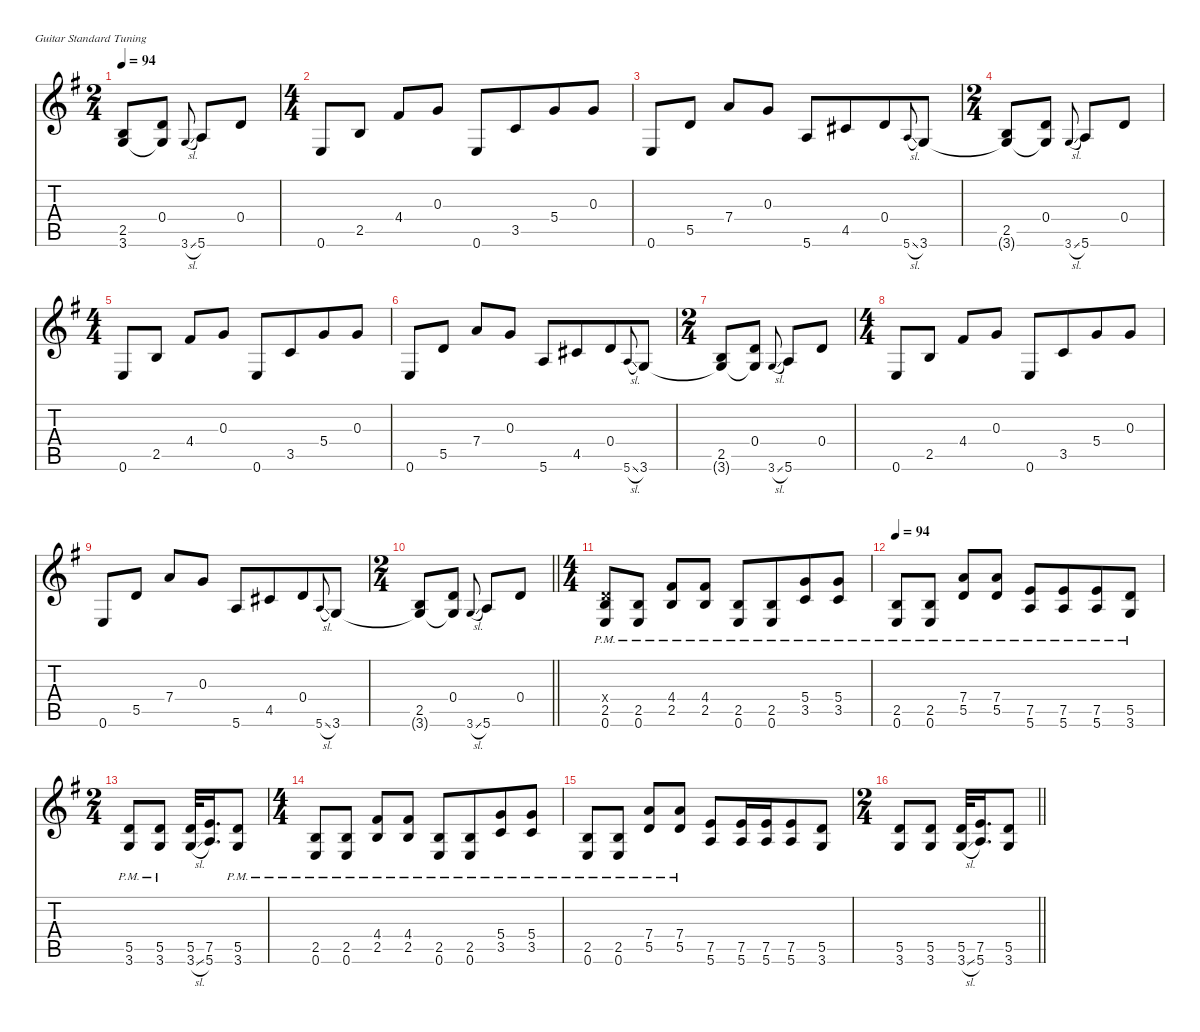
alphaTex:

\defaultSystemsLayout 4
\hideDynamics
\bracketExtendMode nobrackets
\singleTrackTrackNamePolicy hidden
\multiTrackTrackNamePolicy hidden
\firstSystemTrackNameMode fullname
\firstSystemTrackNameOrientation horizontal
\otherSystemsTrackNameOrientation horizontal
\track ("Kirk Hammet" "el.guit.") {defaultSystemsLayout 8 mute instrument electricguitarclean}
\staff {score tabs}
\tuning (E4 B3 G3 D3 A2 E2)
\ts (2 4)
\beaming (8 2 2)
\tempo 94
\clef g2
\ks eminor
(2.5{acc forcenatural} 3.6{t acc forcenatural}).8{dy f beam Up} (0.4{acc forcenatural} 3.6{t acc forcenatural}).8{beam Up} 3.6{sl acc forcenatural}.8{gr onbeat beam Up} 5.6{acc forcenatural}.8{beam Up} 0.4{acc forcenatural}.8{beam Up} |
\ts (4 4)
\beaming (8 2 2 4)
0.6{acc forcenatural}.8{beam Up} 2.5{acc forcenatural}.8{beam Up} 4.4{acc #}.8{beam Up} 0.3{acc forcenatural}.8{beam Up} 0.6{acc forcenatural}.8{beam Up} 3.5{acc forcenatural}.8{beam Up} 5.4{acc forcenatural}.8{beam Up} 0.3{acc forcenatural}.8{beam Up} |
0.6{acc forcenatural}.8{beam Up} 5.5{acc forcenatural}.8{beam Up} 7.4{acc forcenatural}.8{beam Up} 0.3{acc forcenatural}.8{beam Up} 5.6{acc forcenatural}.8{beam Up} 4.5{acc #}.8{beam Up} 0.4{acc forcenatural}.8{beam Up} 5.6{sl acc forcenatural}.8{gr onbeat beam Up} 3.6{acc forcenatural}.8{beam Up} |
\ts (2 4)
\beaming (8 2 2)
(2.5{acc forcenatural} 3.6{t acc forcenatural}).8{beam Up} (0.4{acc forcenatural} 3.6{t acc forcenatural}).8{beam Up} 3.6{sl acc forcenatural}.8{gr onbeat beam Up} 5.6{acc forcenatural}.8{beam Up} 0.4{acc forcenatural}.8{beam Up} |
\ts (4 4)
\beaming (8 2 2 4)
0.6{acc forcenatural}.8{beam Up} 2.5{acc forcenatural}.8{beam Up} 4.4{acc #}.8{beam Up} 0.3{acc forcenatural}.8{beam Up} 0.6{acc forcenatural}.8{beam Up} 3.5{acc forcenatural}.8{beam Up} 5.4{acc forcenatural}.8{beam Up} 0.3{acc forcenatural}.8{beam Up} |
0.6{acc forcenatural}.8{beam Up} 5.5{acc forcenatural}.8{beam Up} 7.4{acc forcenatural}.8{beam Up} 0.3{acc forcenatural}.8{beam Up} 5.6{acc forcenatural}.8{beam Up} 4.5{acc #}.8{beam Up} 0.4{acc forcenatural}.8{beam Up} 5.6{sl acc forcenatural}.8{gr onbeat beam Up} 3.6{acc forcenatural}.8{beam Up} |
\ts (2 4)
\beaming (8 2 2)
(2.5{acc forcenatural} 3.6{t acc forcenatural}).8{beam Up} (0.4{acc forcenatural} 3.6{t acc forcenatural}).8{beam Up} 3.6{sl acc forcenatural}.8{gr onbeat beam Up} 5.6{acc forcenatural}.8{beam Up} 0.4{acc forcenatural}.8{beam Up} |
\ts (4 4)
\beaming (8 2 2 4)
0.6{acc forcenatural}.8{beam Up} 2.5{acc forcenatural}.8{beam Up} 4.4{acc #}.8{beam Up} 0.3{acc forcenatural}.8{beam Up} 0.6{acc forcenatural}.8{beam Up} 3.5{acc forcenatural}.8{beam Up} 5.4{acc forcenatural}.8{beam Up} 0.3{acc forcenatural}.8{beam Up} |
0.6{acc forcenatural}.8{beam Up} 5.5{acc forcenatural}.8{beam Up} 7.4{acc forcenatural}.8{beam Up} 0.3{acc forcenatural}.8{beam Up} 5.6{acc forcenatural}.8{beam Up} 4.5{acc #}.8{beam Up} 0.4{acc forcenatural}.8{beam Up} 5.6{sl acc forcenatural}.8{gr onbeat beam Up} 3.6{acc forcenatural}.8{beam Up} |
\ts (2 4)
\beaming (8 2 2)
\barLineRight lightlight
(2.5{acc forcenatural} 3.6{t acc forcenatural}).8{beam Up} (0.4{acc forcenatural} 3.6{t acc forcenatural}).8{beam Up} 3.6{sl acc forcenatural}.8{gr onbeat beam Up} 5.6{acc forcenatural}.8{beam Up} 0.4{acc forcenatural}.8{beam Up} |
\ts (4 4)
\beaming (8 2 2 4)
(0.4{x acc forcenatural} 2.5{pm acc forcenatural} 0.6{pm acc forcenatural}).8{dy ppp instrument distortionguitar beam Up} (2.5{pm acc forcenatural} 0.6{pm acc forcenatural}).8{dy f beam Up} (4.4{pm acc #} 2.5{pm acc forcenatural}).8{beam Up} (4.4{pm acc #} 2.5{pm acc forcenatural}).8{beam Up} (2.5{pm acc forcenatural} 0.6{pm acc forcenatural}).8{beam Up} (2.5{pm acc forcenatural} 0.6{pm acc forcenatural}).8{beam Up} (5.4{pm acc forcenatural} 3.5{pm acc forcenatural}).8{beam Up} (5.4{pm acc forcenatural} 3.5{pm acc forcenatural}).8{beam Up} |
\tempo 94
(2.5{pm acc forcenatural} 0.6{pm acc forcenatural}).8{beam Up} (2.5{pm acc forcenatural} 0.6{pm acc forcenatural}).8{beam Up} (7.4{pm acc forcenatural} 5.5{pm acc forcenatural}).8{beam Up} (7.4{pm acc forcenatural} 5.5{pm acc forcenatural}).8{beam Up} (7.5{pm acc forcenatural} 5.6{pm acc forcenatural}).8{beam Up} (7.5{pm acc forcenatural} 5.6{pm acc forcenatural}).8{beam Up} (7.5{pm acc forcenatural} 5.6{pm acc forcenatural}).8{beam Up} (5.5{pm acc forcenatural} 3.6{pm acc forcenatural}).8{beam Up} |
\ts (2 4)
\beaming (8 2 2)
(5.5{pm acc forcenatural} 3.6{pm acc forcenatural}).8{beam Up} (5.5{pm acc forcenatural} 3.6{pm acc forcenatural}).8{beam Up} (5.5{acc forcenatural} 3.6{sl acc forcenatural}).32{beam Up} (7.5{acc forcenatural} 5.6{acc forcenatural}).16{d beam Up} (5.5{acc forcenatural} 3.6{pm acc forcenatural}).8{beam Up} |
\ts (4 4)
\beaming (8 2 2 4)
(2.5{pm acc forcenatural} 0.6{pm acc forcenatural}).8{beam Up} (2.5{pm acc forcenatural} 0.6{pm acc forcenatural}).8{beam Up} (4.4{pm acc #} 2.5{pm acc forcenatural}).8{beam Up} (4.4{pm acc #} 2.5{pm acc forcenatural}).8{beam Up} (2.5{pm acc forcenatural} 0.6{pm acc forcenatural}).8{beam Up} (2.5{pm acc forcenatural} 0.6{pm acc forcenatural}).8{beam Up} (5.4{pm acc forcenatural} 3.5{pm acc forcenatural}).8{beam Up} (5.4{pm acc forcenatural} 3.5{pm acc forcenatural}).8{beam Up} |
(2.5{pm acc forcenatural} 0.6{pm acc forcenatural}).8{beam Up} (2.5{pm acc forcenatural} 0.6{pm acc forcenatural}).8{beam Up} (7.4{pm acc forcenatural} 5.5{pm acc forcenatural}).8{beam Up} (7.4{pm acc forcenatural} 5.5{pm acc forcenatural}).8{beam Up} (7.5{acc forcenatural} 5.6{acc forcenatural}).8{beam Up} (7.5{acc forcenatural} 5.6{acc forcenatural}).16{beam Up} (7.5{acc forcenatural} 5.6{acc forcenatural}).16{beam Up} (7.5{acc forcenatural} 5.6{acc forcenatural}).8{beam Up} (5.5{acc forcenatural} 3.6{acc forcenatural}).8{beam Up} |
\ts (2 4)
\beaming (8 2 2)
\barLineRight lightlight
(5.5{acc forcenatural} 3.6{acc forcenatural}).8{beam Up} (5.5{acc forcenatural} 3.6{acc forcenatural}).8{beam Up} (5.5{acc forcenatural} 3.6{sl acc forcenatural}).32{beam Up} (7.5{acc forcenatural} 5.6{acc forcenatural}).16{d beam Up} (5.5{acc forcenatural} 3.6{acc forcenatural}).8{beam Up}
